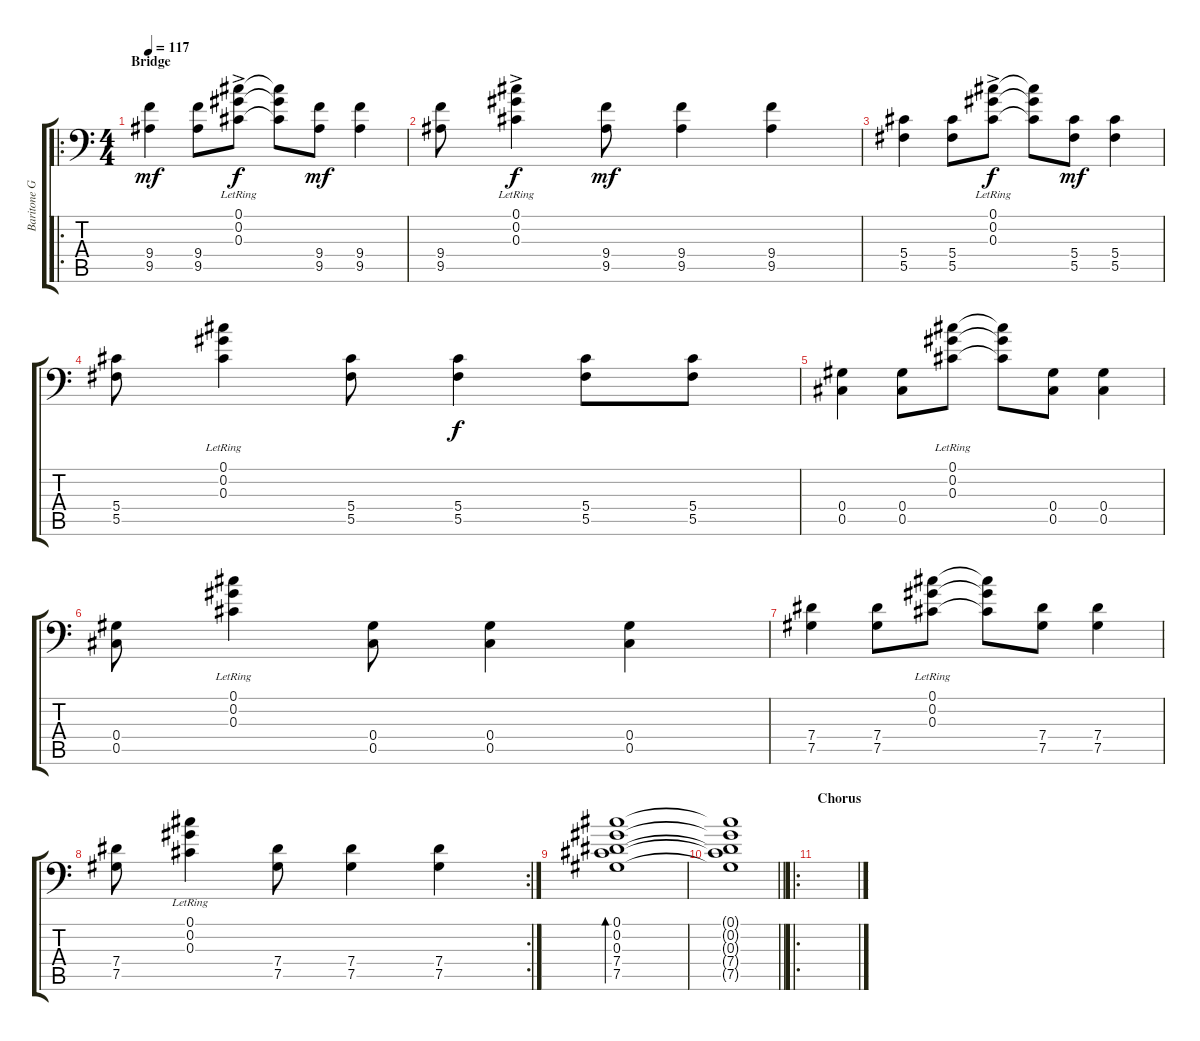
\track ("Baritone Gtr. 4" "Baritone G") {instrument electricguitarclean}
\staff {score tabs}
\tuning (Db4 Ab3 Db3 Ab2 Db2 Ab1) {hide}
\ro
\ts (4 4)
\section ("" "Bridge")
\tempo 117
\clef f4
\ks c
(9.4 9.5).4{dy mf} (9.4 9.5).8 (0.1{ac lr} 0.2{ac lr} 0.3{ac lr}).8{dy f} (0.1{t} 0.2{t} 0.3{t}).8 (9.4 9.5).8{dy mf} (9.4 9.5).4 |
(9.4 9.5).8 (0.1{ac lr} 0.2{ac lr} 0.3{ac lr}).4{dy f} (9.4 9.5).8{dy mf} (9.4 9.5).4 (9.4 9.5).4 |
(5.4 5.5).4 (5.4 5.5).8 (0.1{ac lr} 0.2{ac lr} 0.3{ac lr}).8{dy f} (0.1{t} 0.2{t} 0.3{t}).8 (5.4 5.5).8{dy mf} (5.4 5.5).4 |
(5.4 5.5).8 (0.1{lr} 0.2{lr} 0.3{lr}).4 (5.4 5.5).8 (5.4 5.5).4{dy f} (5.4 5.5).8 (5.4 5.5).8 |
(0.4 0.5).4 (0.4 0.5).8 (0.1{lr} 0.2{lr} 0.3{lr}).8 (0.1{t} 0.2{t} 0.3{t}).8 (0.4 0.5).8 (0.4 0.5).4 |
(0.4 0.5).8 (0.1{lr} 0.2{lr} 0.3{lr}).4 (0.4 0.5).8 (0.4 0.5).4 (0.4 0.5).4 |
(7.4 7.5).4 (7.4 7.5).8 (0.1{lr} 0.2{lr} 0.3{lr}).8 (0.1{t} 0.2{t} 0.3{t}).8 (7.4 7.5).8 (7.4 7.5).4 |
\rc 2
(7.4 7.5).8 (0.1{lr} 0.2{lr} 0.3{lr}).4 (7.4 7.5).8 (7.4 7.5).4 (7.4 7.5).4 |
(0.1 0.2 0.3 7.4 7.5).1{bd 240} |
\barLineRight lightlight
(0.1{t} 0.2{t} 0.3{t} 7.4{t} 7.5{t}).1 |
\ro
\section ("" "Chorus")
